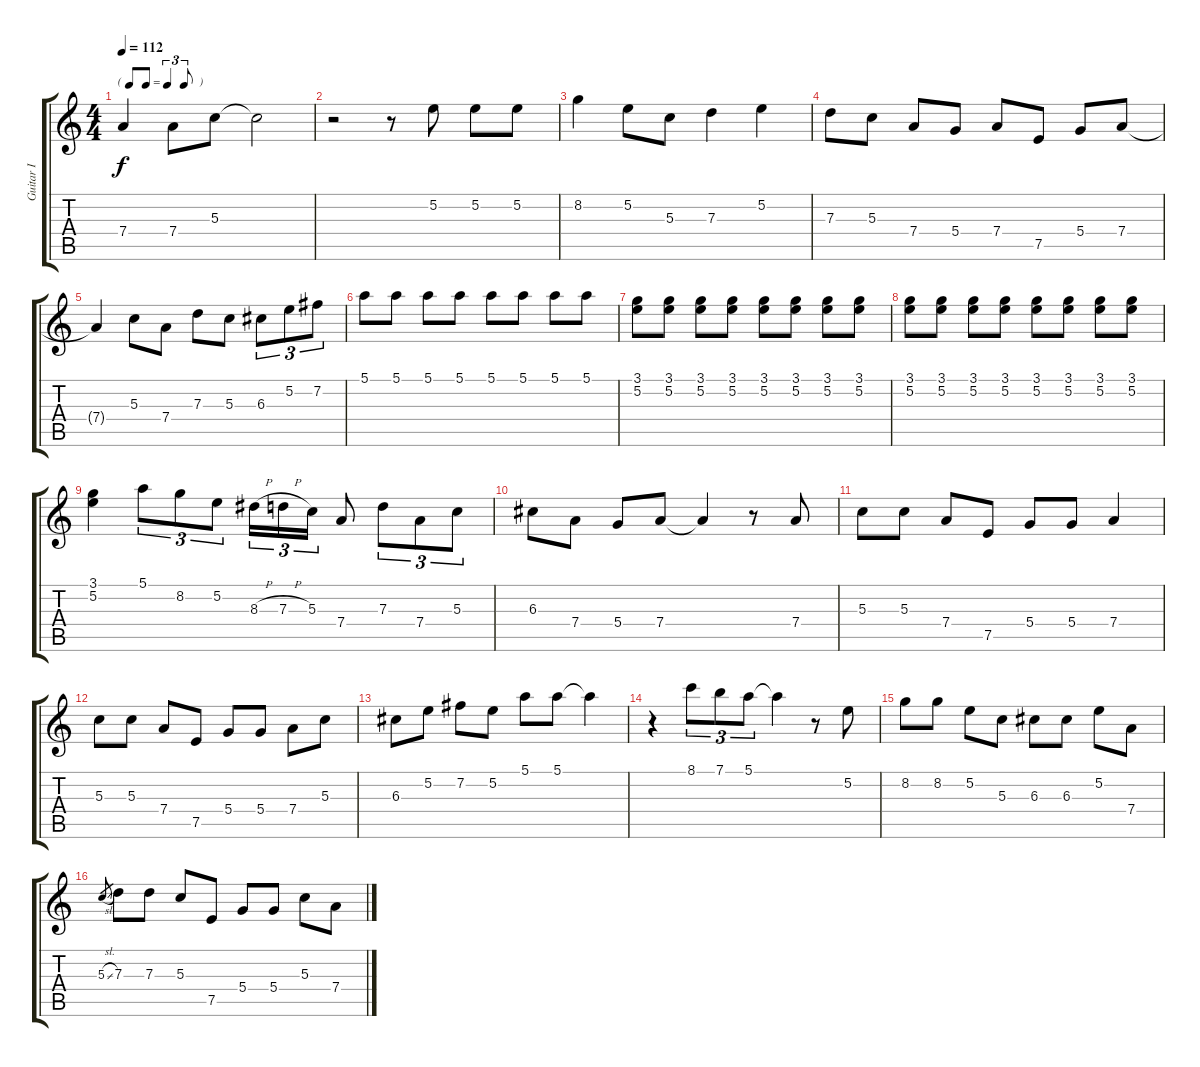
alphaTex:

\track ("Guitar I" "Guitar I") {instrument overdrivenguitar}
\staff {score tabs}
\tuning (E4 B3 G3 D3 A2 E2) {hide}
\ts (4 4)
\tf triplet8th
\tempo 112
\clef g2
\ks c
7.4.4{dy f} 7.4.8 5.3.8 5.3{t}.2 |
r.2 r.8 5.2.8 5.2.8 5.2.8 |
8.2.4 5.2.8 5.3.8 7.3.4 5.2.4 |
7.3.8 5.3.8 7.4.8 5.4.8 7.4.8 7.5.8 5.4.8 7.4.8 |
7.4{t}.4 5.3.8 7.4.8 7.3.8 5.3.8 6.3.8{tu (3 2)} 5.2.8{tu (3 2)} 7.2.8{tu (3 2)} |
5.1.8 5.1.8 5.1.8 5.1.8 5.1.8 5.1.8 5.1.8 5.1.8 |
(3.1 5.2).8 (3.1 5.2).8 (3.1 5.2).8 (3.1 5.2).8 (3.1 5.2).8 (3.1 5.2).8 (3.1 5.2).8 (3.1 5.2).8 |
(3.1 5.2).8 (3.1 5.2).8 (3.1 5.2).8 (3.1 5.2).8 (3.1 5.2).8 (3.1 5.2).8 (3.1 5.2).8 (3.1 5.2).8 |
(3.1 5.2).4 5.1.8{tu (3 2)} 8.2.8{tu (3 2)} 5.2.8{tu (3 2)} 8.3{h}.16{tu (3 2)} 7.3{h}.16{tu (3 2)} 5.3.16{tu (3 2)} 7.4.8 7.3.8{tu (3 2)} 7.4.8{tu (3 2)} 5.3.8{tu (3 2)} |
6.3.8 7.4.8 5.4.8 7.4.8 7.4{t}.4 r.8 7.4.8 |
5.3.8 5.3.8 7.4.8 7.5.8 5.4.8 5.4.8 7.4.4 |
5.3.8 5.3.8 7.4.8 7.5.8 5.4.8 5.4.8 7.4.8 5.3.8 |
6.3.8 5.2.8 7.2.8 5.2.8 5.1.8 5.1.8 5.1{t}.4 |
r.4 8.1.8{tu (3 2)} 7.1.8{tu (3 2)} 5.1.8{tu (3 2)} 5.1{t}.4 r.8 5.2.8 |
8.2.8 8.2.8 5.2.8 5.3.8 6.3.8 6.3.8 5.2.8 7.4.8 |
5.3{sl}.8{gr} 7.3.8 7.3.8 5.3.8 7.5.8 5.4.8 5.4.8 5.3.8 7.4.8
